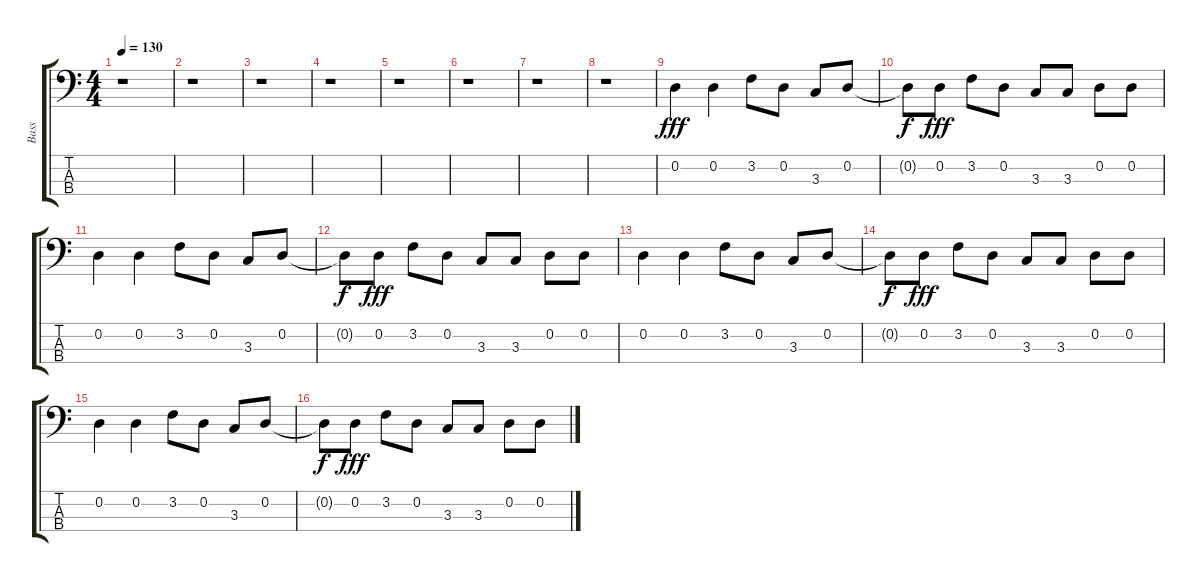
\track ("Bass" "Bass") {instrument electricbassfinger}
\staff {score tabs}
\tuning (G2 D2 A1 E1) {hide}
\ts (4 4)
\tempo 130
\clef f4
\ks c
r.1{dy fff instrument electricbassfinger} |
r.1 |
r.1 |
r.1 |
r.1 |
r.1 |
r.1 |
r.1 |
0.2.4 0.2.4 3.2.8 0.2.8 3.3.8 0.2.8 |
0.2{t}.8{dy f} 0.2.8{dy fff} 3.2.8 0.2.8 3.3.8 3.3.8 0.2.8 0.2.8 |
0.2.4 0.2.4 3.2.8 0.2.8 3.3.8 0.2.8 |
0.2{t}.8{dy f} 0.2.8{dy fff} 3.2.8 0.2.8 3.3.8 3.3.8 0.2.8 0.2.8 |
0.2.4 0.2.4 3.2.8 0.2.8 3.3.8 0.2.8 |
0.2{t}.8{dy f} 0.2.8{dy fff} 3.2.8 0.2.8 3.3.8 3.3.8 0.2.8 0.2.8 |
0.2.4 0.2.4 3.2.8 0.2.8 3.3.8 0.2.8 |
0.2{t}.8{dy f} 0.2.8{dy fff} 3.2.8 0.2.8 3.3.8 3.3.8 0.2.8 0.2.8
